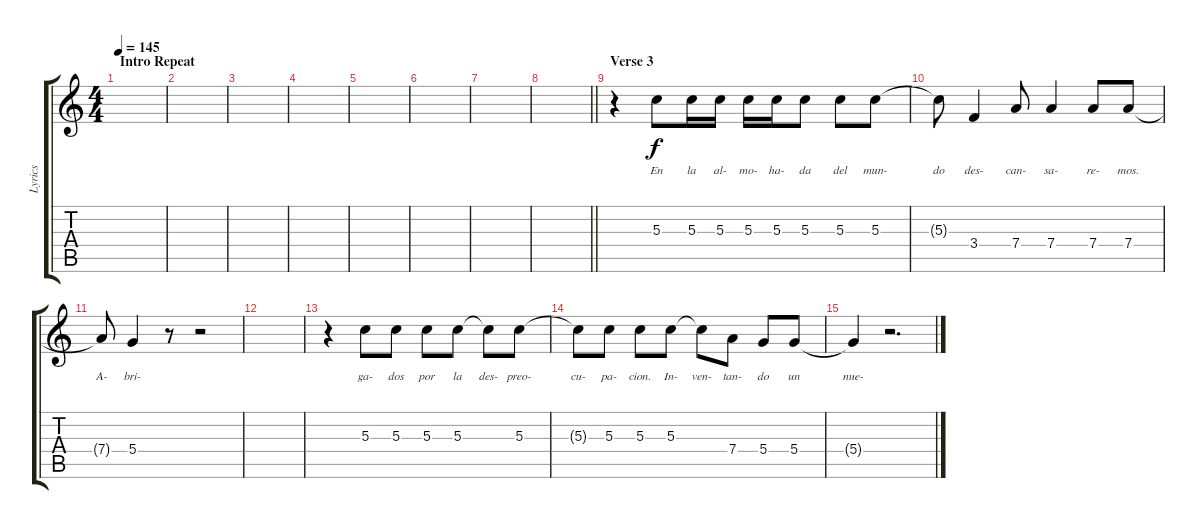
\track ("Lyrics" "Lyrics") {instrument overdrivenguitar}
\staff {score tabs}
\tuning (E4 B3 G3 D3 A2 E2) {hide}
\ts (4 4)
\section ("" "Intro Repeat")
\tempo 145
\clef g2
\ks c
|
|
|
|
|
|
|
\barLineRight lightlight
|
\section ("" "Verse 3")
r.4 5.3.8{lyrics (0 "") lyrics (1 "En") lyrics (2 "") lyrics (3 "") lyrics (4 "")} 5.3.16{lyrics (0 "") lyrics (1 "la") lyrics (2 "") lyrics (3 "") lyrics (4 "")} 5.3.16{lyrics (0 "") lyrics (1 "al-") lyrics (2 "") lyrics (3 "") lyrics (4 "")} 5.3.16{lyrics (0 "") lyrics (1 "mo-") lyrics (2 "") lyrics (3 "") lyrics (4 "")} 5.3.16{lyrics (0 "") lyrics (1 "ha-") lyrics (2 "") lyrics (3 "") lyrics (4 "")} 5.3.8{lyrics (0 "") lyrics (1 "da") lyrics (2 "") lyrics (3 "") lyrics (4 "")} 5.3.8{lyrics (0 "") lyrics (1 "del") lyrics (2 "") lyrics (3 "") lyrics (4 "")} 5.3.8{lyrics (0 "") lyrics (1 "mun-") lyrics (2 "") lyrics (3 "") lyrics (4 "")} |
5.3{t}.8{lyrics (0 "") lyrics (1 "do") lyrics (2 "") lyrics (3 "") lyrics (4 "")} 3.4.4{lyrics (0 "") lyrics (1 "des-") lyrics (2 "") lyrics (3 "") lyrics (4 "")} 7.4.8{lyrics (0 "") lyrics (1 "can-") lyrics (2 "") lyrics (3 "") lyrics (4 "")} 7.4.4{lyrics (0 "") lyrics (1 "sa-") lyrics (2 "") lyrics (3 "") lyrics (4 "")} 7.4.8{lyrics (0 "") lyrics (1 "re-") lyrics (2 "") lyrics (3 "") lyrics (4 "")} 7.4.8{lyrics (0 "") lyrics (1 "mos.") lyrics (2 "") lyrics (3 "") lyrics (4 "")} |
7.4{t}.8{lyrics (0 "") lyrics (1 "A-") lyrics (2 "") lyrics (3 "") lyrics (4 "")} 5.4.4{lyrics (0 "") lyrics (1 "bri-") lyrics (2 "") lyrics (3 "") lyrics (4 "")} r.8 r.2 |
|
r.4 5.3.8{lyrics (0 "") lyrics (1 "ga-") lyrics (2 "") lyrics (3 "") lyrics (4 "")} 5.3.8{lyrics (0 "") lyrics (1 "dos") lyrics (2 "") lyrics (3 "") lyrics (4 "")} 5.3.8{lyrics (0 "") lyrics (1 "por") lyrics (2 "") lyrics (3 "") lyrics (4 "")} 5.3.8{lyrics (0 "") lyrics (1 "la") lyrics (2 "") lyrics (3 "") lyrics (4 "")} 5.3{t}.8{lyrics (0 "") lyrics (1 "des-") lyrics (2 "") lyrics (3 "") lyrics (4 "")} 5.3.8{lyrics (0 "") lyrics (1 "preo-") lyrics (2 "") lyrics (3 "") lyrics (4 "")} |
5.3{t}.8{lyrics (0 "") lyrics (1 "cu-") lyrics (2 "") lyrics (3 "") lyrics (4 "")} 5.3.8{lyrics (0 "") lyrics (1 "pa-") lyrics (2 "") lyrics (3 "") lyrics (4 "")} 5.3.8{lyrics (0 "") lyrics (1 "cion.") lyrics (2 "") lyrics (3 "") lyrics (4 "")} 5.3.8{lyrics (0 "") lyrics (1 "In-") lyrics (2 "") lyrics (3 "") lyrics (4 "")} 5.3{t}.8{lyrics (0 "") lyrics (1 "ven-") lyrics (2 "") lyrics (3 "") lyrics (4 "")} 7.4.8{lyrics (0 "") lyrics (1 "tan-") lyrics (2 "") lyrics (3 "") lyrics (4 "")} 5.4.8{lyrics (0 "") lyrics (1 "do") lyrics (2 "") lyrics (3 "") lyrics (4 "")} 5.4.8{lyrics (0 "") lyrics (1 "un") lyrics (2 "") lyrics (3 "") lyrics (4 "")} |
5.4{t}.4{lyrics (0 "") lyrics (1 "nue-") lyrics (2 "") lyrics (3 "") lyrics (4 "")} r.2{d}
